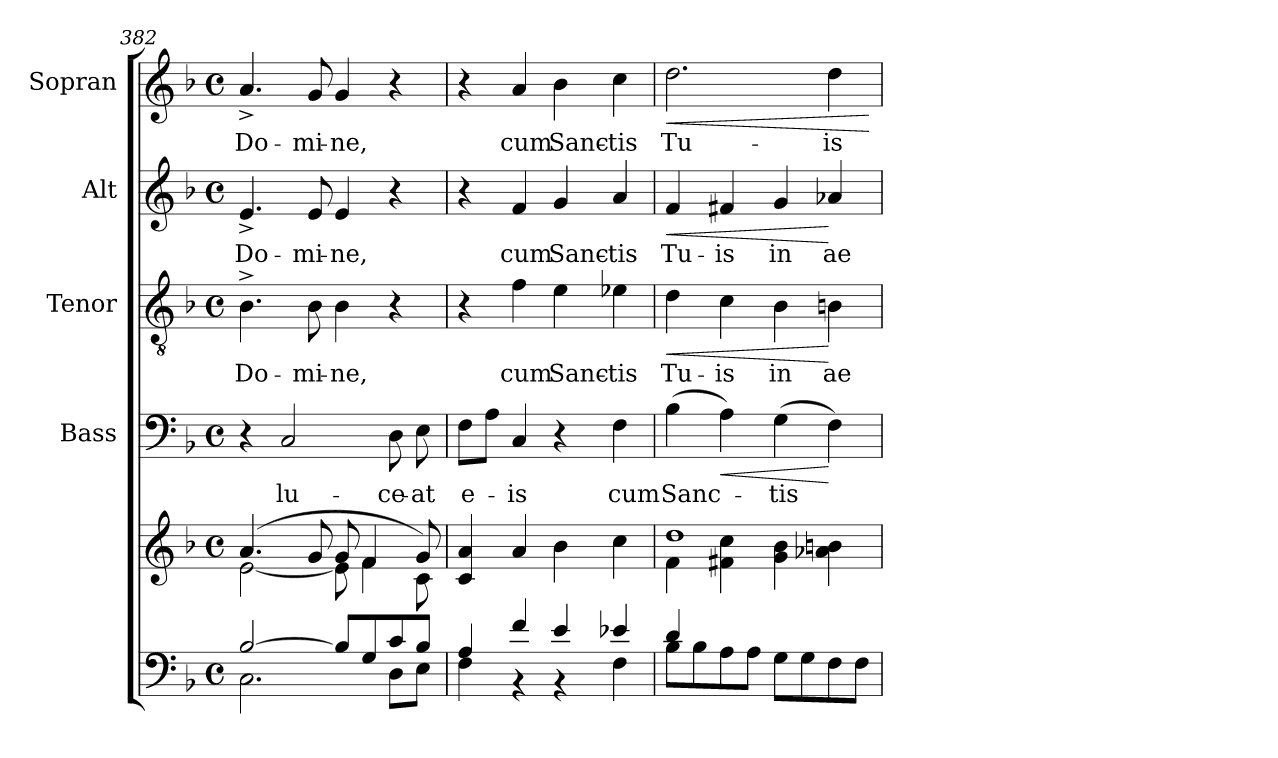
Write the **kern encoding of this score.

**kern	**kern	**kern	**text	**dynam	**kern	**text	**dynam	**kern	**text	**dynam	**kern	**text	**dynam
*part5	*part5	*part4	*part4	*part4	*part3	*part3	*part3	*part2	*part2	*part2	*part1	*part1	*part1
*staff6	*staff5	*staff4	*staff4	*staff4	*staff3	*staff3	*staff3	*staff2	*staff2	*staff2	*staff1	*staff1	*staff1
*	*	*I"Bass	*	*	*I"Tenor	*	*	*I"Alt	*	*	*I"Sopran	*	*
*	*	*I'B.	*	*	*I'T.	*	*	*I'A.	*	*	*I'S.	*	*
!!LO:PB:g=z
*clefF4	*clefG2	*clefF4	*	*	*clefGv2	*	*	*clefG2	*	*	*clefG2	*	*
*k[b-]	*k[b-]	*k[b-]	*	*	*k[b-]	*	*	*k[b-]	*	*	*k[b-]	*	*
*F:	*F:	*F:	*	*	*F:	*	*	*F:	*	*	*F:	*	*
*M4/4	*M4/4	*M4/4	*	*	*M4/4	*	*	*M4/4	*	*	*M4/4	*	*
*met(c)	*met(c)	*met(c)	*	*	*met(c)	*	*	*met(c)	*	*	*met(c)	*	*
=382	=382	=382	=382	=382	=382	=382	=382	=382	=382	=382	=382	=382	=382
*^	*^	*	*	*	*	*	*	*	*	*	*	*	*
!	!	!	!	!	!	!	!	!LO:LY:b	!	!	!LO:LY:b	!	!	!LO:LY:b	!
[>2B-/	2.C\	(4.a/	[<2e\	4r	.	.	4.B-^>\	Do-	.	4.e^>/	Do-	.	4.a^>/	Do-	.
!	!	!	!	!	!LO:LY:b	!	!	!	!	!	!	!	!	!	!
.	.	.	.	2C/	lu-	.	.	.	.	.	.	.	.	.	.
!	!	!	!	!	!	!	!	!LO:LY:b	!	!	!LO:LY:b	!	!	!LO:LY:b	!
.	.	8g/	.	.	.	.	8B-\	-mi-	.	8e/	-mi-	.	8g/	-mi-	.
!	!	!	!	!	!	!	!	!LO:LY:b	!	!	!LO:LY:b	!	!	!LO:LY:b	!
8B-/L]	.	8g/	8e\]	.	.	.	4B-\	-ne,	.	4e/	-ne,	.	4g/	-ne,	.
8G/	.	4f/	4f\	.	.	.	.	.	.	.	.	.	.	.	.
!	!	!	!	!	!LO:LY:b	!	!	!	!	!	!	!	!	!	!
8c/	8D\L	.	.	8D\	-ce-	.	4r	.	.	4r	.	.	4r	.	.
!	!	!	!	!	!LO:LY:b	!	!	!	!	!	!	!	!	!	!
8B-/J	8E\J	8g/)	8c\	8E\	-at	.	.	.	.	.	.	.	.	.	.
=383	=383	=383	=383	=383	=383	=383	=383	=383	=383	=383	=383	=383	=383	=383	=383
!	!	!	!	!	!LO:LY:b	!	!	!	!	!	!	!	!	!	!
*	*	*v	*v	*	*	*	*	*	*	*	*	*	*	*	*
4A/	4F\	4c/ 4a/	8F\L	e-	.	4r	.	.	4r	.	.	4r	.	.
.	.	.	8A\J	.	.	.	.	.	.	.	.	.	.	.
!	!	!	!	!LO:LY:b	!	!	!LO:LY:b	!	!	!LO:LY:b	!	!	!LO:LY:b	!
4f/	4r	4a/	4C/	-is	.	4f\	cum	.	4f/	cum	.	4a/	cum	.
!	!	!	!	!	!	!	!LO:LY:b	!	!	!LO:LY:b	!	!	!LO:LY:b	!
4e/	4r	4b-\	4r	.	.	4e\	Sanc-	.	4g/	Sanc-	.	4b-\	Sanc-	.
!	!	!	!	!LO:LY:b	!	!	!LO:LY:b	!	!	!LO:LY:b	!	!	!LO:LY:b	!
4e-X/	4F\	4cc\	4F\	cum	.	4e-X\	-tis	.	4a/	-tis	.	4cc\	-tis	.
=384	=384	=384	=384	=384	=384	=384	=384	=384	=384	=384	=384	=384	=384	=384
*	*	*^	*	*	*	*	*	*	*	*	*	*	*	*
!	!	!	!	!	!LO:LY:b	!	!	!LO:LY:b	!LO:HP:b	!	!LO:LY:b	!LO:HP:b	!	!LO:LY:b	!LO:HP:b
4d/	8B-\L	1dd	4f\	(>4B-\	Sanc-	.	4d\	Tu-	<	4f/	Tu-	<	2.dd\	Tu-	<
.	8B-\	.	.	.	.	.	.	.	.	.	.	.	.	.	.
!	!	!	!	!	!	!LO:HP:b	!	!LO:LY:b	!	!	!LO:LY:b	!	!	!	!
2.ryy	8A\	.	4f#X\ 4cc\	4A\)	.	<	4c\	-is	.	4f#X/	-is	.	.	.	.
.	8A\J	.	.	.	.	.	.	.	.	.	.	.	.	.	.
!	!	!	!	!	!LO:LY:b	!	!	!LO:LY:b	!	!	!LO:LY:b	!	!	!	!
.	8G\L	.	4g\ 4b-\	(>4G\	-tis	.	4B-\	in	.	4g/	in	.	.	.	.
.	8G\	.	.	.	.	.	.	.	.	.	.	.	.	.	.
!	!	!	!	!	!	!	!	!LO:LY:b	!	!	!LO:LY:b	!	!	!LO:LY:b	!
.	8F\	.	4a-X\ 4bn\	4F\)	.	[	4Bn\	ae-	[	4a-X/	ae-	[	4dd\	-is	.
.	8F\J	.	.	.	.	.	.	.	.	.	.	.	.	.	.
*v	*v	*	*	*	*	*	*	*	*	*	*	*	*	*	*
*	*v	*v	*	*	*	*	*	*	*	*	*	*	*	*
.	.	.	.	.	.	.	.	.	.	.	.	.	[
=	=	=	=	=	=	=	=	=	=	=	=	=	=
*-	*-	*-	*-	*-	*-	*-	*-	*-	*-	*-	*-	*-	*-
